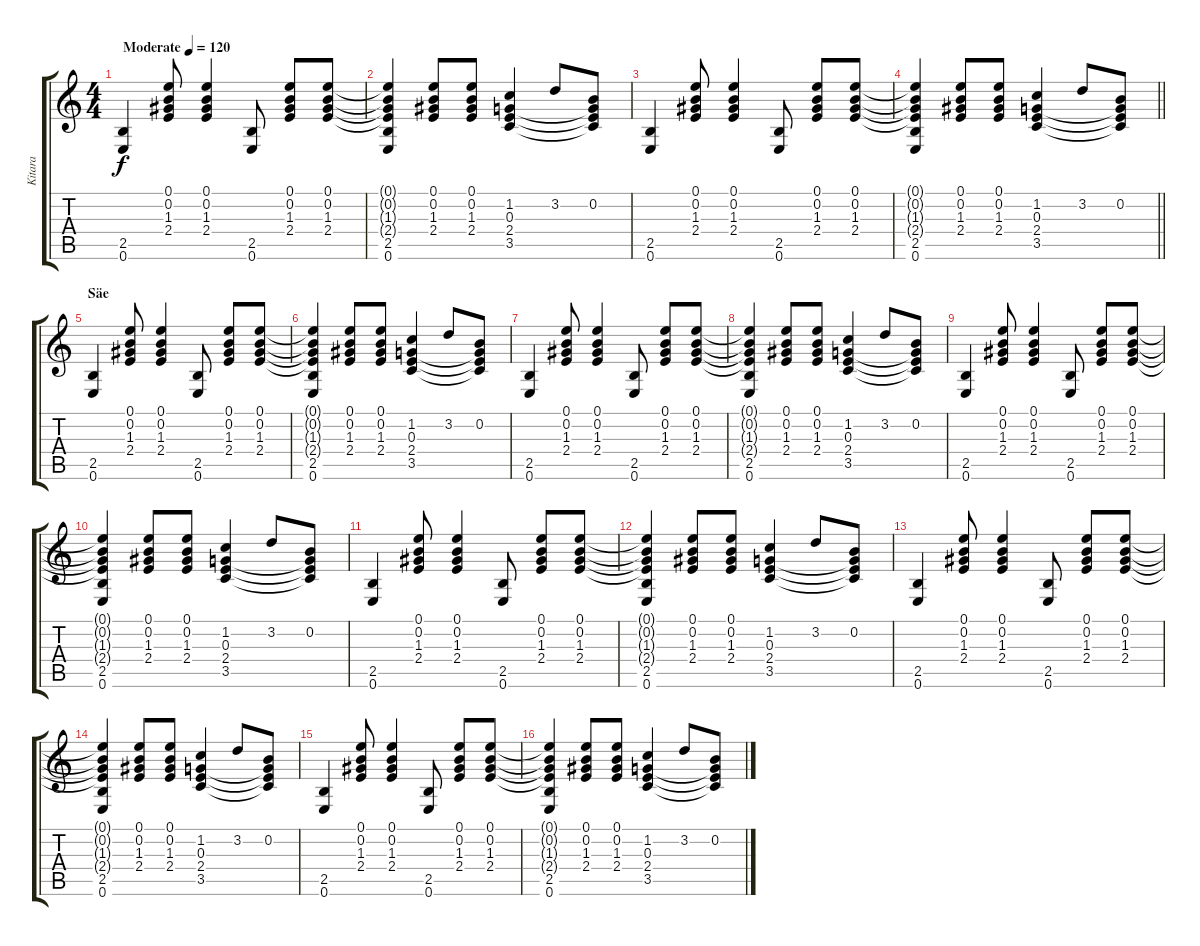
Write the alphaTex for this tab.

\track ("Kitara" "Kitara") {instrument acousticguitarsteel}
\staff {score tabs}
\tuning (E4 B3 G3 D3 A2 E2) {hide}
\ts (4 4)
\tempo (120 "Moderate")
\clef g2
\ks c
(2.5 0.6).4{dy f instrument acousticguitarsteel} (0.1 0.2 1.3 2.4).8 (0.1 0.2 1.3 2.4).4 (2.5 0.6).8 (0.1 0.2 1.3 2.4).8 (0.1 0.2 1.3 2.4).8 |
(0.1{t} 0.2{t} 1.3{t} 2.4{t} 2.5 0.6).4 (0.1 0.2 1.3 2.4).8 (0.1 0.2 1.3 2.4).8 (1.2 0.3 2.4 3.5).4 3.2.8 (0.2 0.3{t} 2.4{t} 3.5{t}).8 |
(2.5 0.6).4 (0.1 0.2 1.3 2.4).8 (0.1 0.2 1.3 2.4).4 (2.5 0.6).8 (0.1 0.2 1.3 2.4).8 (0.1 0.2 1.3 2.4).8 |
\barLineRight lightlight
(0.1{t} 0.2{t} 1.3{t} 2.4{t} 2.5 0.6).4 (0.1 0.2 1.3 2.4).8 (0.1 0.2 1.3 2.4).8 (1.2 0.3 2.4 3.5).4 3.2.8 (0.2 0.3{t} 2.4{t} 3.5{t}).8 |
\section ("" "Säe")
(2.5 0.6).4 (0.1 0.2 1.3 2.4).8 (0.1 0.2 1.3 2.4).4 (2.5 0.6).8 (0.1 0.2 1.3 2.4).8 (0.1 0.2 1.3 2.4).8 |
(0.1{t} 0.2{t} 1.3{t} 2.4{t} 2.5 0.6).4 (0.1 0.2 1.3 2.4).8 (0.1 0.2 1.3 2.4).8 (1.2 0.3 2.4 3.5).4 3.2.8 (0.2 0.3{t} 2.4{t} 3.5{t}).8 |
(2.5 0.6).4 (0.1 0.2 1.3 2.4).8 (0.1 0.2 1.3 2.4).4 (2.5 0.6).8 (0.1 0.2 1.3 2.4).8 (0.1 0.2 1.3 2.4).8 |
(0.1{t} 0.2{t} 1.3{t} 2.4{t} 2.5 0.6).4 (0.1 0.2 1.3 2.4).8 (0.1 0.2 1.3 2.4).8 (1.2 0.3 2.4 3.5).4 3.2.8 (0.2 0.3{t} 2.4{t} 3.5{t}).8 |
(2.5 0.6).4 (0.1 0.2 1.3 2.4).8 (0.1 0.2 1.3 2.4).4 (2.5 0.6).8 (0.1 0.2 1.3 2.4).8 (0.1 0.2 1.3 2.4).8 |
(0.1{t} 0.2{t} 1.3{t} 2.4{t} 2.5 0.6).4 (0.1 0.2 1.3 2.4).8 (0.1 0.2 1.3 2.4).8 (1.2 0.3 2.4 3.5).4 3.2.8 (0.2 0.3{t} 2.4{t} 3.5{t}).8 |
(2.5 0.6).4 (0.1 0.2 1.3 2.4).8 (0.1 0.2 1.3 2.4).4 (2.5 0.6).8 (0.1 0.2 1.3 2.4).8 (0.1 0.2 1.3 2.4).8 |
(0.1{t} 0.2{t} 1.3{t} 2.4{t} 2.5 0.6).4 (0.1 0.2 1.3 2.4).8 (0.1 0.2 1.3 2.4).8 (1.2 0.3 2.4 3.5).4 3.2.8 (0.2 0.3{t} 2.4{t} 3.5{t}).8 |
(2.5 0.6).4 (0.1 0.2 1.3 2.4).8 (0.1 0.2 1.3 2.4).4 (2.5 0.6).8 (0.1 0.2 1.3 2.4).8 (0.1 0.2 1.3 2.4).8 |
(0.1{t} 0.2{t} 1.3{t} 2.4{t} 2.5 0.6).4 (0.1 0.2 1.3 2.4).8 (0.1 0.2 1.3 2.4).8 (1.2 0.3 2.4 3.5).4 3.2.8 (0.2 0.3{t} 2.4{t} 3.5{t}).8 |
(2.5 0.6).4 (0.1 0.2 1.3 2.4).8 (0.1 0.2 1.3 2.4).4 (2.5 0.6).8 (0.1 0.2 1.3 2.4).8 (0.1 0.2 1.3 2.4).8 |
(0.1{t} 0.2{t} 1.3{t} 2.4{t} 2.5 0.6).4 (0.1 0.2 1.3 2.4).8 (0.1 0.2 1.3 2.4).8 (1.2 0.3 2.4 3.5).4 3.2.8 (0.2 0.3{t} 2.4{t} 3.5{t}).8
